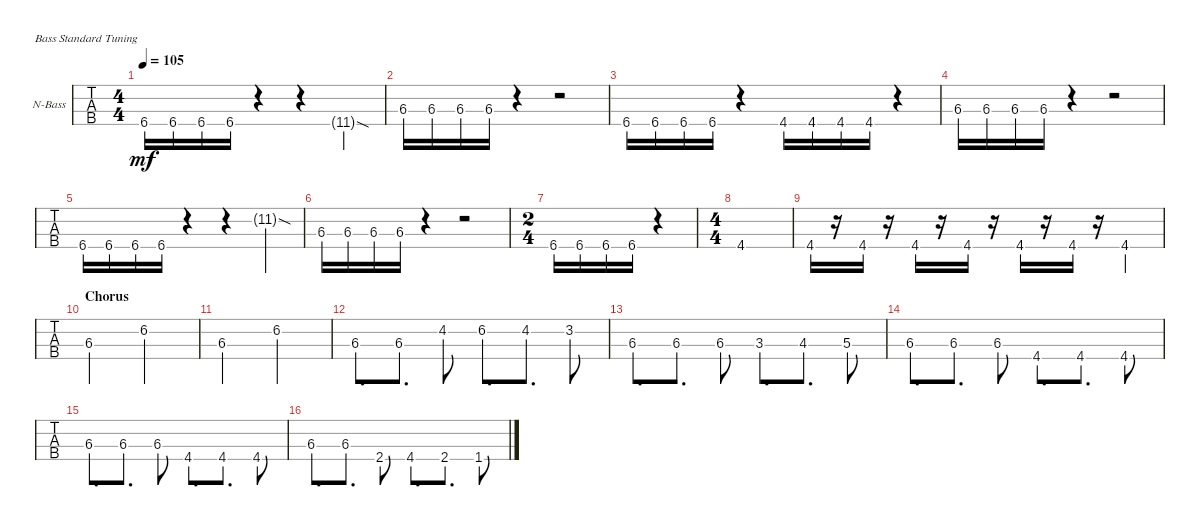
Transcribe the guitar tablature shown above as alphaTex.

\defaultSystemsLayout 4
\bracketExtendMode groupsimilarinstruments
\firstSystemTrackNameOrientation horizontal
\otherSystemsTrackNameOrientation horizontal
\track ("Nikolai" "N-Bass") {instrument fretlessbass}
\staff {tabs}
\tuning (G2 D2 A1 E1)
\ts (4 4)
\tempo 105
\clef f4
\ks ebminor
6.4.16{dy mf} 6.4.16 6.4.16 6.4.16 r.4 r.4 11.4{sod g}.4 |
6.3.16 6.3.16 6.3.16 6.3.16 r.4 r.2 |
6.4.16 6.4.16 6.4.16 6.4.16 r.4 4.4.16 4.4.16 4.4.16 4.4.16 r.4 |
6.3.16 6.3.16 6.3.16 6.3.16 r.4 r.2 |
6.4.16 6.4.16 6.4.16 6.4.16 r.4 r.4 11.2{sod g}.4 |
6.3.16 6.3.16 6.3.16 6.3.16 r.4 r.2 |
\ts (2 4)
6.4.16 6.4.16 6.4.16 6.4.16 r.4 |
\ts (4 4)
4.4.1 |
4.4.16 r.16 4.4.16 r.16 4.4.16 r.16 4.4.16 r.16 4.4.16 r.16 4.4.16 r.16 4.4.4 |
\section ("" "Chorus")
6.3.2 6.2.2 |
6.3.2 6.2.2 |
6.3.8{d} 6.3.8{d} 4.2.8 6.2.8{d} 4.2.8{d} 3.2.8 |
6.3.8{d} 6.3.8{d} 6.3.8 3.3.8{d} 4.3.8{d} 5.3.8 |
6.3.8{d} 6.3.8{d} 6.3.8 4.4.8{d} 4.4.8{d} 4.4.8 |
6.3.8{d} 6.3.8{d} 6.3.8 4.4.8{d} 4.4.8{d} 4.4.8 |
6.3.8{d} 6.3.8{d} 2.4.8 4.4.8{d} 2.4.8{d} 1.4.8
